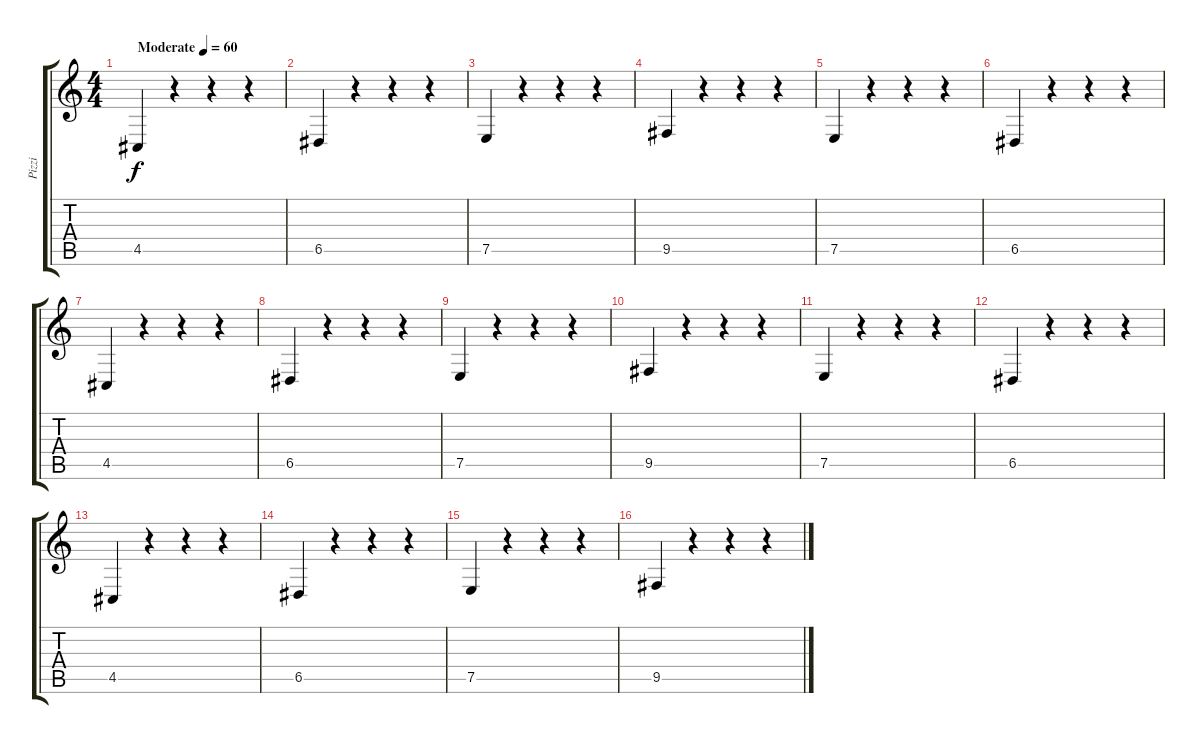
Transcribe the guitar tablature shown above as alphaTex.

\track ("Pizzi" "Pizzi") {instrument pizzicatostrings}
\staff {score tabs}
\tuning (E4 B3 G3 D3 A2 E2) {hide}
\ts (4 4)
\tempo (60 "Moderate")
\clef g2
\ks c
4.5.4{dy f instrument pizzicatostrings} r.4 r.4 r.4 |
6.5.4 r.4 r.4 r.4 |
7.5.4 r.4 r.4 r.4 |
9.5.4 r.4 r.4 r.4 |
7.5.4 r.4 r.4 r.4 |
6.5.4 r.4 r.4 r.4 |
4.5.4 r.4 r.4 r.4 |
6.5.4 r.4 r.4 r.4 |
7.5.4 r.4 r.4 r.4 |
9.5.4 r.4 r.4 r.4 |
7.5.4 r.4 r.4 r.4 |
6.5.4 r.4 r.4 r.4 |
4.5.4 r.4 r.4 r.4 |
6.5.4 r.4 r.4 r.4 |
7.5.4 r.4 r.4 r.4 |
9.5.4 r.4 r.4 r.4
